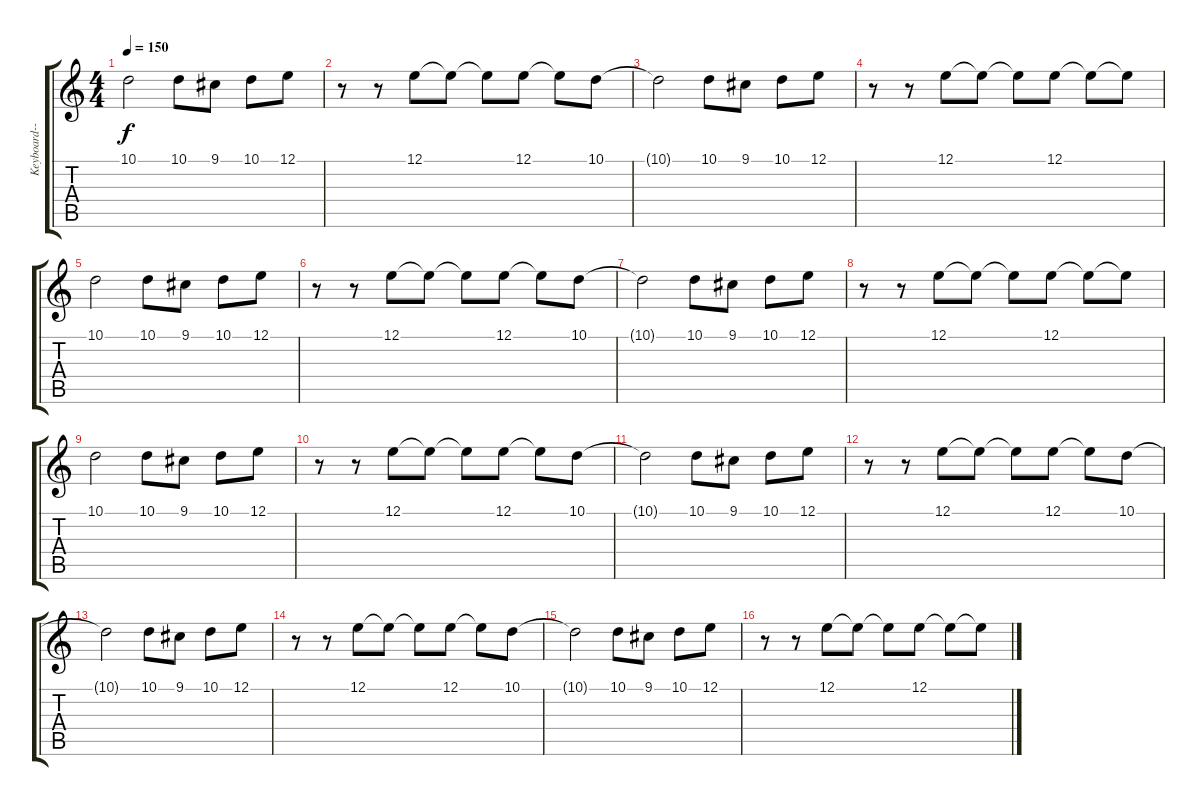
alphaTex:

\track ("" "Keyboard--") {instrument stringensemble1}
\staff {score tabs}
\tuning (E4 B3 G3 D3 A2 E2) {hide}
\ts (4 4)
\tempo 150
\clef g2
\ks c
10.1.2{dy f} 10.1.8 9.1.8 10.1.8 12.1.8 |
r.8 r.8 12.1.8 12.1{t}.8 12.1{t}.8 12.1.8 12.1{t}.8 10.1.8 |
10.1{t}.2 10.1.8 9.1.8 10.1.8 12.1.8 |
r.8 r.8 12.1.8 12.1{t}.8 12.1{t}.8 12.1.8 12.1{t}.8 12.1{t}.8 |
10.1.2 10.1.8 9.1.8 10.1.8 12.1.8 |
r.8 r.8 12.1.8 12.1{t}.8 12.1{t}.8 12.1.8 12.1{t}.8 10.1.8 |
10.1{t}.2 10.1.8 9.1.8 10.1.8 12.1.8 |
r.8 r.8 12.1.8 12.1{t}.8 12.1{t}.8 12.1.8 12.1{t}.8 12.1{t}.8 |
10.1.2 10.1.8 9.1.8 10.1.8 12.1.8 |
r.8 r.8 12.1.8 12.1{t}.8 12.1{t}.8 12.1.8 12.1{t}.8 10.1.8 |
10.1{t}.2 10.1.8 9.1.8 10.1.8 12.1.8 |
r.8 r.8 12.1.8 12.1{t}.8 12.1{t}.8 12.1.8 12.1{t}.8 10.1.8 |
10.1{t}.2 10.1.8 9.1.8 10.1.8 12.1.8 |
r.8 r.8 12.1.8 12.1{t}.8 12.1{t}.8 12.1.8 12.1{t}.8 10.1.8 |
10.1{t}.2 10.1.8 9.1.8 10.1.8 12.1.8 |
r.8 r.8 12.1.8 12.1{t}.8 12.1{t}.8 12.1.8 12.1{t}.8 12.1{t}.8
